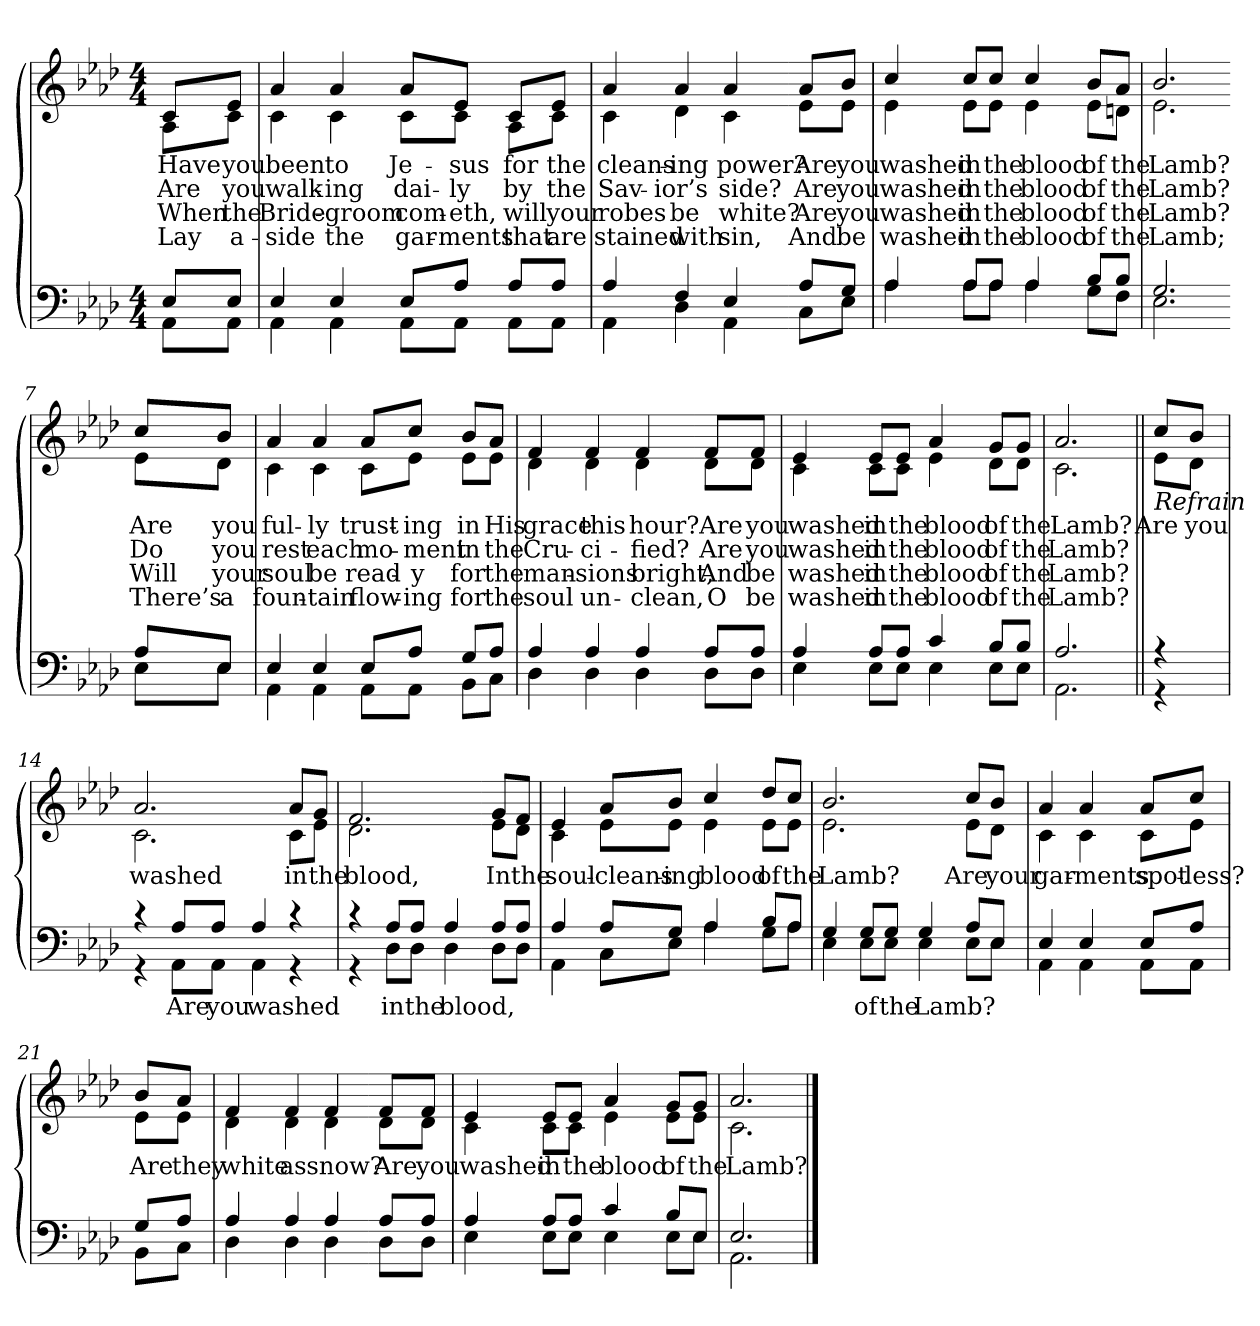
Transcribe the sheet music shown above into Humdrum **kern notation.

**kern	**text	**kern	**text	**text	**text	**text
*part2	*part2	*part1	*part1	*part1	*part1	*part1
*staff2	*staff2	*staff1	*staff1	*staff1	*staff1	*staff1
*clefF4	*	*clefG2	*	*	*	*
*k[b-e-a-d-]	*	*k[b-e-a-d-]	*	*	*	*
*M4/4	*	*M4/4	*	*	*	*
=1	=1	=1	=1	=1	=1	=1
*^	*	*	*	*	*	*
!	!	!	!LO:TX:b:i:t=Verse	!	!	!	!
!	!	!	!	!LO:LY:b	!LO:LY:b	!LO:LY:b	!LO:LY:b
*	*	*	*^	*	*	*	*
8E-/L	8AA-\L	.	8c/L	8A-\L	Have	Are	When	Lay
!	!	!	!	!	!LO:LY:b	!LO:LY:b	!LO:LY:b	!LO:LY:b
8E-/J	8AA-\J	.	8e-/J	8c\J	you	you	the	a-
=2	=2	=2	=2	=2	=2	=2	=2	=2
!	!	!	!	!	!LO:LY:b	!LO:LY:b	!LO:LY:b	!LO:LY:b
4E-/	4AA-\	.	4a-/	4c\	been	walk-	Bride-	-side
!	!	!	!	!	!LO:LY:b	!LO:LY:b	!LO:LY:b	!LO:LY:b
4E-/	4AA-\	.	4a-/	4c\	to	-ing	-groom	the
!	!	!	!	!	!LO:LY:b	!LO:LY:b	!LO:LY:b	!LO:LY:b
8E-/L	8AA-\L	.	8a-/L	8c\L	Je-	dai-	com-	gar-
!	!	!	!	!	!LO:LY:b	!LO:LY:b	!LO:LY:b	!LO:LY:b
8A-/J	8AA-\J	.	8e-/J	8c\J	-sus	-ly	-eth,	-ments
!	!	!	!	!	!LO:LY:b	!LO:LY:b	!LO:LY:b	!LO:LY:b
8A-/L	8AA-\L	.	8c/L	8A-\L	for	by	will	that
!	!	!	!	!	!LO:LY:b	!LO:LY:b	!LO:LY:b	!LO:LY:b
8A-/J	8AA-\J	.	8e-/J	8c\J	the	the	your	are
=3	=3	=3	=3	=3	=3	=3	=3	=3
!	!	!	!	!	!LO:LY:b	!LO:LY:b	!LO:LY:b	!LO:LY:b
4A-/	4AA-\	.	4a-/	4c\	cleans-	Sav-	robes	stained
!	!	!	!	!	!LO:LY:b	!LO:LY:b	!LO:LY:b	!LO:LY:b
4F/	4D-\	.	4a-/	4d-\	-ing	-ior’s	be	with
!	!	!	!	!	!LO:LY:b	!LO:LY:b	!LO:LY:b	!LO:LY:b
4E-/	4AA-\	.	4a-/	4c\	power?	side?	white?	sin,
!!LO:LB:g=z	!!
=4-	=4-	=4-	=4-	=4-	=4-	=4-	=4-	=4-
!	!	!	!	!	!LO:LY:b	!LO:LY:b	!LO:LY:b	!LO:LY:b
8A-/L	8C\L	.	8a-/L	8e-\L	Are	Are	Are	And
!	!	!	!	!	!LO:LY:b	!LO:LY:b	!LO:LY:b	!LO:LY:b
8G/J	8E-\J	.	8b-/J	8e-\J	you	you	you	be
=5	=5	=5	=5	=5	=5	=5	=5	=5
!	!	!	!	!	!LO:LY:b	!LO:LY:b	!LO:LY:b	!LO:LY:b
4A-/	4A-\	.	4cc/	4e-\	washed	washed	washed	washed
!	!	!	!	!	!LO:LY:b	!LO:LY:b	!LO:LY:b	!LO:LY:b
8A-/L	8A-\L	.	8cc/L	8e-\L	in	in	in	in
!	!	!	!	!	!LO:LY:b	!LO:LY:b	!LO:LY:b	!LO:LY:b
8A-/J	8A-\J	.	8cc/J	8e-\J	the	the	the	the
!	!	!	!	!	!LO:LY:b	!LO:LY:b	!LO:LY:b	!LO:LY:b
4A-/	4A-\	.	4cc/	4e-\	blood	blood	blood	blood
!	!	!	!	!	!LO:LY:b	!LO:LY:b	!LO:LY:b	!LO:LY:b
8B-/L	8G\L	.	8b-/L	8e-\L	of	of	of	of
!	!	!	!	!	!LO:LY:b	!LO:LY:b	!LO:LY:b	!LO:LY:b
8B-/J	8F\J	.	8a-/J	8dn\J	the	the	the	the
=6	=6	=6	=6	=6	=6	=6	=6	=6
!	!	!	!	!	!LO:LY:b	!LO:LY:b	!LO:LY:b	!LO:LY:b
2.G/	2.E-\	.	2.b-/	2.e-\	Lamb?	Lamb?	Lamb?	Lamb;
!!LO:LB:g=z	!!
=7-	=7-	=7-	=7-	=7-	=7-	=7-	=7-	=7-
!	!	!	!	!	!LO:LY:b	!LO:LY:b	!LO:LY:b	!LO:LY:b
8A-/L	8E-\L	.	8cc/L	8e-\L	Are	Do	Will	There’s
!	!	!	!	!	!LO:LY:b	!LO:LY:b	!LO:LY:b	!LO:LY:b
8E-/J	8E-\J	.	8b-/J	8d-\J	you	you	your	a
=8	=8	=8	=8	=8	=8	=8	=8	=8
!	!	!	!	!	!LO:LY:b	!LO:LY:b	!LO:LY:b	!LO:LY:b
4E-/	4AA-\	.	4a-/	4c\	ful-	rest	soul	foun-
!	!	!	!	!	!LO:LY:b	!LO:LY:b	!LO:LY:b	!LO:LY:b
4E-/	4AA-\	.	4a-/	4c\	-ly	each	be	-tain
!	!	!	!	!	!LO:LY:b	!LO:LY:b	!LO:LY:b	!LO:LY:b
8E-/L	8AA-\L	.	8a-/L	8c\L	trust-	mo-	read-	flow-
!	!	!	!	!	!LO:LY:b	!LO:LY:b	!LO:LY:b	!LO:LY:b
8A-/J	8AA-\J	.	8cc/J	8e-\J	-ing	-ment	-y	-ing
!	!	!	!	!	!LO:LY:b	!LO:LY:b	!LO:LY:b	!LO:LY:b
8G/L	8BB-\L	.	8b-/L	8e-\L	in	in	for	for
!	!	!	!	!	!LO:LY:b	!LO:LY:b	!LO:LY:b	!LO:LY:b
8A-/J	8C\J	.	8a-/J	8e-\J	His	the	the	the
=9	=9	=9	=9	=9	=9	=9	=9	=9
!	!	!	!	!	!LO:LY:b	!LO:LY:b	!LO:LY:b	!LO:LY:b
4A-/	4D-\	.	4f/	4d-\	grace	Cru-	man-	soul
!	!	!	!	!	!LO:LY:b	!LO:LY:b	!LO:LY:b	!LO:LY:b
4A-/	4D-\	.	4f/	4d-\	this	-ci-	-sions	un-
!	!	!	!	!	!LO:LY:b	!LO:LY:b	!LO:LY:b	!LO:LY:b
4A-/	4D-\	.	4f/	4d-\	hour?	-fied?	bright,	-clean,
!!LO:LB:g=z	!!
=10-	=10-	=10-	=10-	=10-	=10-	=10-	=10-	=10-
!	!	!	!	!	!LO:LY:b	!LO:LY:b	!LO:LY:b	!LO:LY:b
8A-/L	8D-\L	.	8f/L	8d-\L	Are	Are	And	O
!	!	!	!	!	!LO:LY:b	!LO:LY:b	!LO:LY:b	!LO:LY:b
8A-/J	8D-\J	.	8f/J	8d-\J	you	you	be	be
=11	=11	=11	=11	=11	=11	=11	=11	=11
!	!	!	!	!	!LO:LY:b	!LO:LY:b	!LO:LY:b	!LO:LY:b
4A-/	4E-\	.	4e-/	4c\	washed	washed	washed	washed
!	!	!	!	!	!LO:LY:b	!LO:LY:b	!LO:LY:b	!LO:LY:b
8A-/L	8E-\L	.	8e-/L	8c\L	in	in	in	in
!	!	!	!	!	!LO:LY:b	!LO:LY:b	!LO:LY:b	!LO:LY:b
8A-/J	8E-\J	.	8e-/J	8c\J	the	the	the	the
!	!	!	!	!	!LO:LY:b	!LO:LY:b	!LO:LY:b	!LO:LY:b
4c/	4E-\	.	4a-/	4e-\	blood	blood	blood	blood
!	!	!	!	!	!LO:LY:b	!LO:LY:b	!LO:LY:b	!LO:LY:b
8B-/L	8E-\L	.	8g/L	8d-\L	of	of	of	of
!	!	!	!	!	!LO:LY:b	!LO:LY:b	!LO:LY:b	!LO:LY:b
8B-/J	8E-\J	.	8g/J	8d-\J	the	the	the	the
=12	=12	=12	=12	=12	=12	=12	=12	=12
!	!	!	!	!	!LO:LY:b	!LO:LY:b	!LO:LY:b	!LO:LY:b
2.A-/	2.AA-\	.	2.a-/	2.c\	Lamb?	Lamb?	Lamb?	Lamb?
!!LO:LB:g=z	!!
=13||	=13||	=13||	=13||	=13||	=13||	=13||	=13||	=13||
!	!	!	!LO:TX:b:i:t=Refrain	!	!	!	!	!
!	!	!	!	!	!LO:LY:b	!	!	!
4r	4r	.	8cc/L	8e-\L	Are	.	.	.
!	!	!	!	!	!LO:LY:b	!	!	!
.	.	.	8b-/J	8d-\J	you	.	.	.
=14	=14	=14	=14	=14	=14	=14	=14	=14
!	!	!	!	!	!LO:LY:b	!	!	!
4r	4r	.	2.a-/	2.c\	washed	.	.	.
!	!	!LO:LY:b	!	!	!	!	!	!
8A-/L	8AA-\L	Are	.	.	.	.	.	.
!	!	!LO:LY:b	!	!	!	!	!	!
8A-/J	8AA-\J	you	.	.	.	.	.	.
!	!	!LO:LY:b	!	!	!	!	!	!
4A-/	4AA-\	washed	.	.	.	.	.	.
!	!	!	!	!	!LO:LY:b	!	!	!
4r	4r	.	8a-/L	8c\L	in	.	.	.
!	!	!	!	!	!LO:LY:b	!	!	!
.	.	.	8g/J	8e-\J	the	.	.	.
=15	=15	=15	=15	=15	=15	=15	=15	=15
!	!	!	!	!	!LO:LY:b	!	!	!
4r	4r	.	2.f/	2.d-\	blood,	.	.	.
!	!	!LO:LY:b	!	!	!	!	!	!
8A-/L	8D-\L	in	.	.	.	.	.	.
!	!	!LO:LY:b	!	!	!	!	!	!
8A-/J	8D-\J	the	.	.	.	.	.	.
!	!	!LO:LY:b	!	!	!	!	!	!
4A-/	4D-\	blood,	.	.	.	.	.	.
!!LO:LB:g=z	!!
=16-	=16-	=16-	=16-	=16-	=16-	=16-	=16-	=16-
!	!	!	!	!	!LO:LY:b	!	!	!
8A-/L	8D-\L	.	8g/L	8e-\L	In	.	.	.
!	!	!	!	!	!LO:LY:b	!	!	!
8A-/J	8D-\J	.	8f/J	8d-\J	the	.	.	.
=17	=17	=17	=17	=17	=17	=17	=17	=17
!	!	!	!	!	!LO:LY:b	!	!	!
4A-/	4AA-\	.	4e-/	4c\	soul--	.	.	.
!	!	!	!	!	!LO:LY:b	!	!	!
8A-/L	8C\L	.	8a-/L	8e-\L	-cleans-	.	.	.
!	!	!	!	!	!LO:LY:b	!	!	!
8G/J	8E-\J	.	8b-/J	8e-\J	-ing	.	.	.
!	!	!	!	!	!LO:LY:b	!	!	!
4A-/	4A-\	.	4cc/	4e-\	blood	.	.	.
!	!	!	!	!	!LO:LY:b	!	!	!
8B-/L	8G\L	.	8dd-/L	8e-\L	of	.	.	.
!	!	!	!	!	!LO:LY:b	!	!	!
8A-/J	8A-\J	.	8cc/J	8e-\J	the	.	.	.
=18	=18	=18	=18	=18	=18	=18	=18	=18
!	!	!	!	!	!LO:LY:b	!	!	!
4G/	4E-\	.	2.b-/	2.e-\	Lamb?	.	.	.
!	!	!LO:LY:b	!	!	!	!	!	!
8G/L	8E-\L	of	.	.	.	.	.	.
!	!	!LO:LY:b	!	!	!	!	!	!
8G/J	8E-\J	the	.	.	.	.	.	.
!	!	!LO:LY:b	!	!	!	!	!	!
4G/	4E-\	Lamb?	.	.	.	.	.	.
!!LO:LB:g=z	!!
=19-	=19-	=19-	=19-	=19-	=19-	=19-	=19-	=19-
!	!	!	!	!	!LO:LY:b	!	!	!
8A-/L	8E-\L	.	8cc/L	8e-\L	Are	.	.	.
!	!	!	!	!	!LO:LY:b	!	!	!
8E-/J	8E-\J	.	8b-/J	8d-\J	your	.	.	.
=20	=20	=20	=20	=20	=20	=20	=20	=20
!	!	!	!	!	!LO:LY:b	!	!	!
4E-/	4AA-\	.	4a-/	4c\	gar-	.	.	.
!	!	!	!	!	!LO:LY:b	!	!	!
4E-/	4AA-\	.	4a-/	4c\	-ments	.	.	.
!	!	!	!	!	!LO:LY:b	!	!	!
8E-/L	8AA-\L	.	8a-/L	8c\L	spot-	.	.	.
!	!	!	!	!	!LO:LY:b	!	!	!
8A-/J	8AA-\J	.	8cc/J	8e-\J	-less?	.	.	.
=21	=21	=21	=21	=21	=21	=21	=21	=21
!	!	!	!	!	!LO:LY:b	!	!	!
8G/L	8BB-\L	.	8b-/L	8e-\L	Are	.	.	.
!	!	!	!	!	!LO:LY:b	!	!	!
8A-/J	8C\J	.	8a-/J	8e-\J	they	.	.	.
=22	=22	=22	=22	=22	=22	=22	=22	=22
!	!	!	!	!	!LO:LY:b	!	!	!
4A-/	4D-\	.	4f/	4d-\	white	.	.	.
!	!	!	!	!	!LO:LY:b	!	!	!
4A-/	4D-\	.	4f/	4d-\	as	.	.	.
!	!	!	!	!	!LO:LY:b	!	!	!
4A-/	4D-\	.	4f/	4d-\	snow?	.	.	.
!!LO:LB:g=z	!!
=23-	=23-	=23-	=23-	=23-	=23-	=23-	=23-	=23-
!	!	!	!	!	!LO:LY:b	!	!	!
8A-/L	8D-\L	.	8f/L	8d-\L	Are	.	.	.
!	!	!	!	!	!LO:LY:b	!	!	!
8A-/J	8D-\J	.	8f/J	8d-\J	you	.	.	.
=24	=24	=24	=24	=24	=24	=24	=24	=24
!	!	!	!	!	!LO:LY:b	!	!	!
4A-/	4E-\	.	4e-/	4c\	washed	.	.	.
!	!	!	!	!	!LO:LY:b	!	!	!
8A-/L	8E-\L	.	8e-/L	8c\L	in	.	.	.
!	!	!	!	!	!LO:LY:b	!	!	!
8A-/J	8E-\J	.	8e-/J	8c\J	the	.	.	.
!	!	!	!	!	!LO:LY:b	!	!	!
4c/	4E-\	.	4a-/	4e-\	blood	.	.	.
!	!	!	!	!	!LO:LY:b	!	!	!
8B-/L	8E-\L	.	8g/L	8e-\L	of	.	.	.
!	!	!	!	!	!LO:LY:b	!	!	!
8E-/J	8E-\J	.	8g/J	8e-\J	the	.	.	.
=25	=25	=25	=25	=25	=25	=25	=25	=25
!	!	!	!	!	!LO:LY:b	!	!	!
2.E-/	2.AA-\	.	2.a-/	2.c\	Lamb?	.	.	.
*v	*v	*	*	*	*	*	*	*
*	*	*v	*v	*	*	*	*
==	==	==	==	==	==	==
*-	*-	*-	*-	*-	*-	*-
